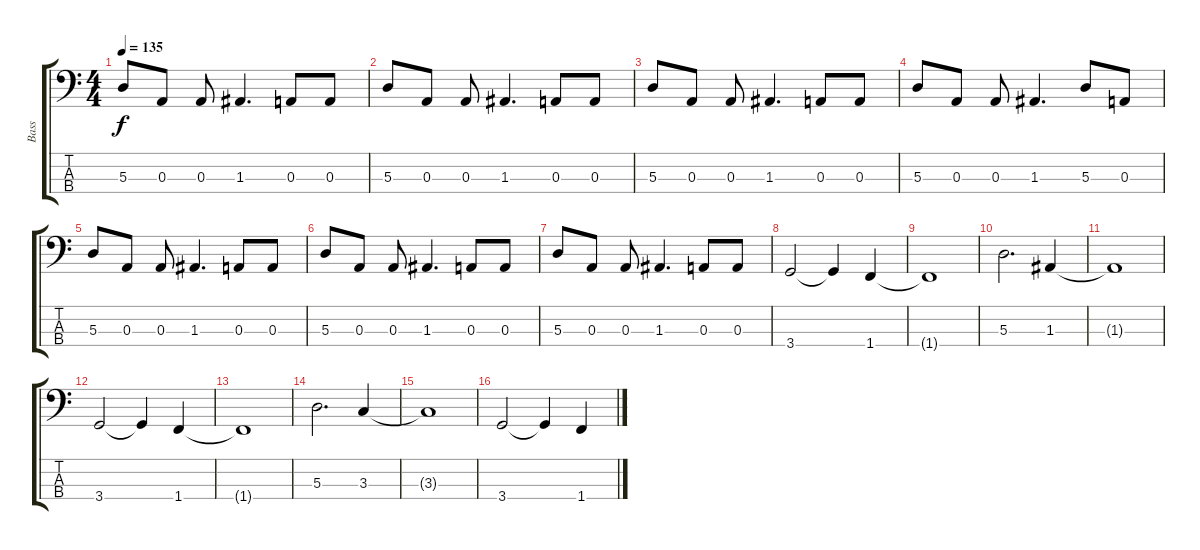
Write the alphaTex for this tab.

\track ("Bass" "Bass") {instrument electricbassfinger}
\staff {score tabs}
\tuning (G2 D2 A1 E1) {hide}
\ts (4 4)
\tempo 135
\clef f4
\ks c
5.3.8{dy f} 0.3.8 0.3.8 1.3.4{d} 0.3.8 0.3.8 |
5.3.8 0.3.8 0.3.8 1.3.4{d} 0.3.8 0.3.8 |
5.3.8 0.3.8 0.3.8 1.3.4{d} 0.3.8 0.3.8 |
5.3.8 0.3.8 0.3.8 1.3.4{d} 5.3.8 0.3.8 |
5.3.8 0.3.8 0.3.8 1.3.4{d} 0.3.8 0.3.8 |
5.3.8 0.3.8 0.3.8 1.3.4{d} 0.3.8 0.3.8 |
5.3.8 0.3.8 0.3.8 1.3.4{d} 0.3.8 0.3.8 |
3.4.2 3.4{t}.4 1.4.4 |
1.4{t}.1 |
5.3.2{d} 1.3.4 |
1.3{t}.1 |
3.4.2 3.4{t}.4 1.4.4 |
1.4{t}.1 |
5.3.2{d} 3.3.4 |
3.3{t}.1 |
3.4.2 3.4{t}.4 1.4.4
